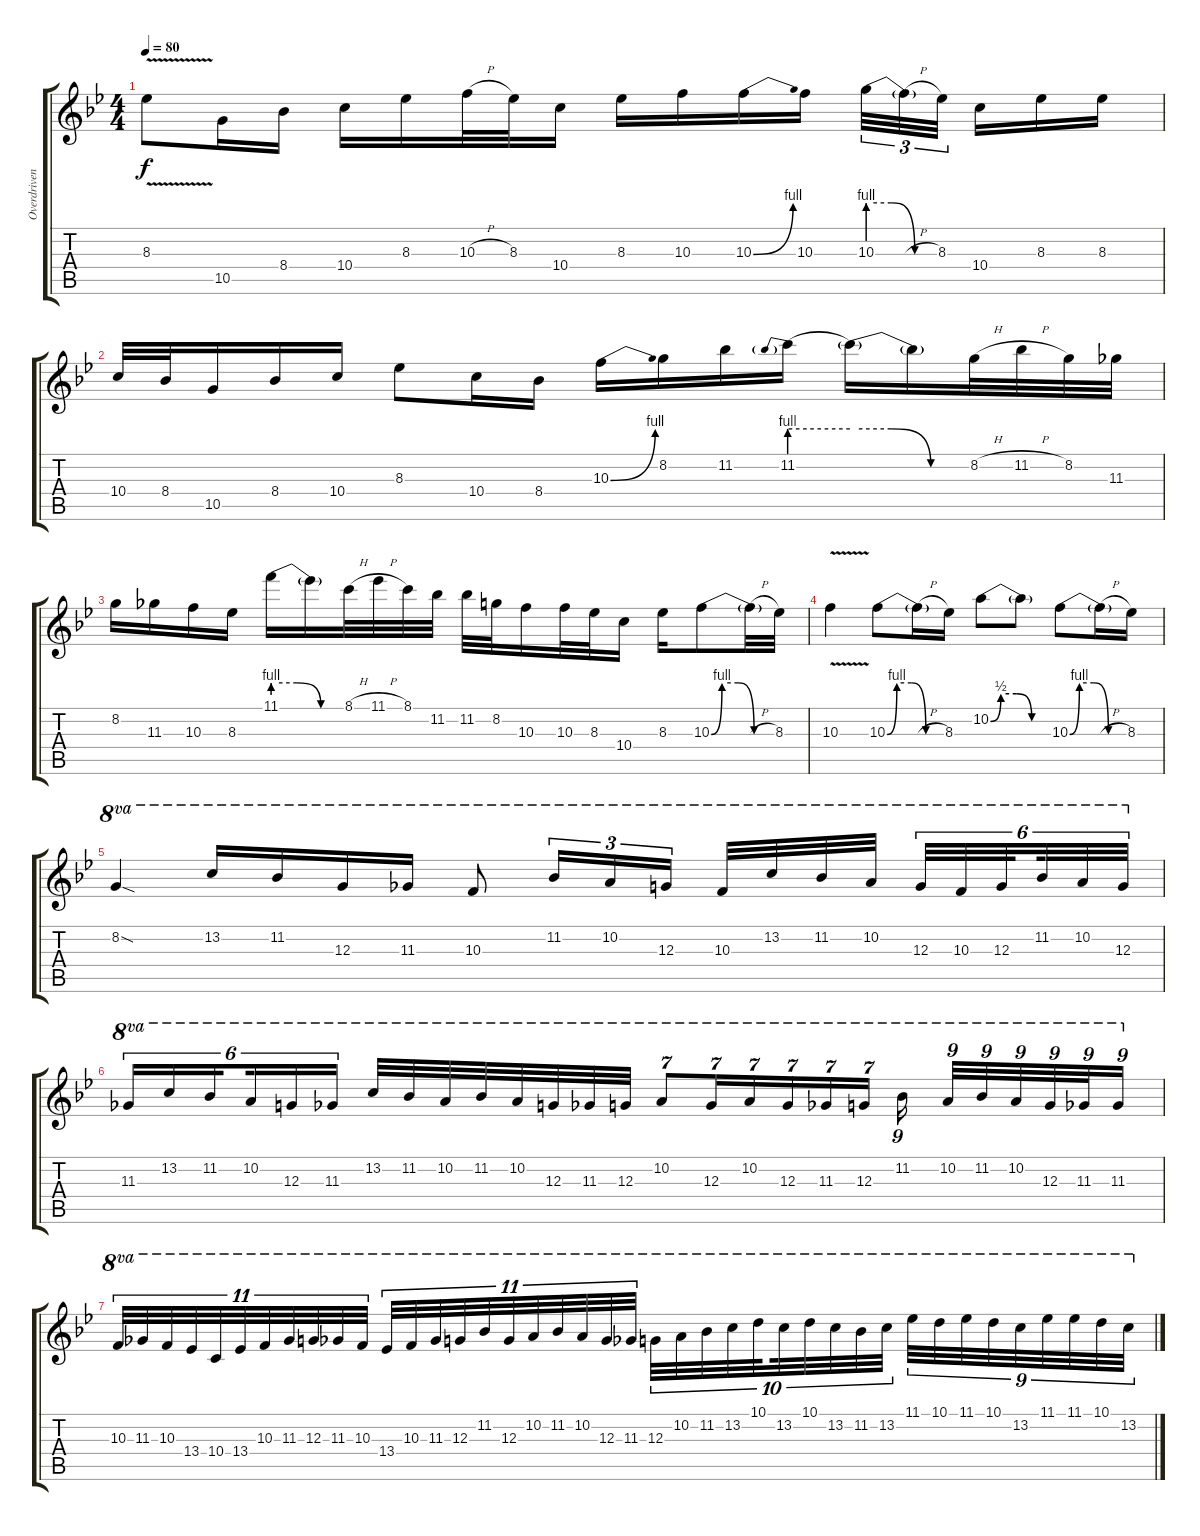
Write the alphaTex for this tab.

\track ("Overdriven" "Overdriven") {instrument overdrivenguitar}
\staff {score tabs}
\tuning (E4 B3 G3 D3 A2 E2) {hide}
\ts (4 4)
\tempo 80
\clef g2
\ks bb
8.3{v t}.8{dy f} 10.5.16 8.4.16 10.4.16 8.3.16 10.3{h}.32 8.3.32 10.4.16 8.3.16 10.3.16 10.3{be (bend 0 0 60 4)}.16 10.3.16 10.3{be (custom 0 4 20 4 40 0 60 0)}.32{tu (3 2)} 10.3{h t}.32{tu (3 2)} 8.3.32{tu (3 2) beam splitsecondary} 10.4.16 8.3.16 8.3.16 |
10.4.32 8.4.32 10.5.16 8.4.16 10.4.16 8.3.8 10.4.16 8.4.16 10.3{be (bend 0 0 60 4)}.16 8.2.16 11.2.16 11.2{be (prebend 0 4 60 4)}.16 11.2{be (custom 0 4 20 4 40 0 60 0) t}.16 11.2{t}.16 8.2{h}.32 11.2{h}.32 8.2.32 11.3.32 |
8.2.16 11.3.16 10.3.16 8.3.16 11.1{be (custom 0 4 20 4 40 0 60 0)}.16 11.1{t}.16 8.1{h}.32 11.1{h}.32 8.1.32 11.2.32 11.2.32 8.2.32 10.3.16 10.3.32 8.3.32 10.4.16 8.3.16 10.3{be (custom 0 0 10 4 25 4 40 0 60 0)}.8 10.3{h t}.32 8.3.32 |
10.3{v}.4 10.3{be (custom 0 0 10 4 25 4 40 0 60 0)}.8 10.3{h t}.16 8.3.16 10.2{be (custom 0 0 10 2 25 2 40 0 60 0)}.8 10.2{t}.8 10.3{be (custom 0 0 10 4 25 4 40 0 60 0)}.8 10.3{h t}.16 8.3.16 |
8.2{sod}.4{ot 8va} 13.2.16{ot 8va} 11.2.16{ot 8va} 12.3.16{ot 8va} 11.3.16{ot 8va} 10.3.8{ot 8va} 11.2.16{tu (3 2) ot 8va} 10.2.16{tu (3 2) ot 8va} 12.3.16{tu (3 2) ot 8va} 10.3.32{ot 8va} 13.2.32{ot 8va} 11.2.32{ot 8va} 10.2.32{ot 8va beam splitsecondary} 12.3.32{tu (6 4) ot 8va} 10.3.32{tu (6 4) ot 8va} 12.3.32{tu (6 4) ot 8va beam splitsecondary} 11.2.32{tu (6 4) ot 8va} 10.2.32{tu (6 4) ot 8va} 12.3.32{tu (6 4) ot 8va} |
11.3.16{tu (6 4) ot 8va} 13.2.16{tu (6 4) ot 8va} 11.2.16{tu (6 4) ot 8va beam splitsecondary} 10.2.16{tu (6 4) ot 8va} 12.3.16{tu (6 4) ot 8va} 11.3.16{tu (6 4) ot 8va} 13.2.32{ot 8va} 11.2.32{ot 8va} 10.2.32{ot 8va} 11.2.32{ot 8va} 10.2.32{ot 8va} 12.3.32{ot 8va} 11.3.32{ot 8va} 12.3.32{ot 8va} 10.2.8{tu (7 4) ot 8va} 12.3.16{tu (7 4) ot 8va} 10.2.16{tu (7 4) ot 8va} 12.3.16{tu (7 4) ot 8va} 11.3.16{tu (7 4) ot 8va} 12.3.16{tu (7 4) ot 8va} 11.2.16{tu (9 8) ot 8va} 10.2.32{tu (9 8) ot 8va} 11.2.32{tu (9 8) ot 8va} 10.2.32{tu (9 8) ot 8va} 12.3.32{tu (9 8) ot 8va} 11.3.32{tu (9 8) ot 8va} 11.3.16{tu (9 8) ot 8va} |
10.3.32{tu (11 8) ot 8va} 11.3.32{tu (11 8) ot 8va} 10.3.32{tu (11 8) ot 8va} 13.4.32{tu (11 8) ot 8va} 10.4.32{tu (11 8) ot 8va} 13.4.32{tu (11 8) ot 8va} 10.3.32{tu (11 8) ot 8va} 11.3.32{tu (11 8) ot 8va} 12.3.32{tu (11 8) ot 8va} 11.3.32{tu (11 8) ot 8va} 10.3.32{tu (11 8) ot 8va beam splitsecondary} 13.4.32{tu (11 8) ot 8va} 10.3.32{tu (11 8) ot 8va} 11.3.32{tu (11 8) ot 8va} 12.3.32{tu (11 8) ot 8va} 11.2.32{tu (11 8) ot 8va} 12.3.32{tu (11 8) ot 8va} 10.2.32{tu (11 8) ot 8va} 11.2.32{tu (11 8) ot 8va} 10.2.32{tu (11 8) ot 8va} 12.3.32{tu (11 8) ot 8va} 11.3.32{tu (11 8) ot 8va beam splitsecondary} 12.3.32{tu (10 8) ot 8va} 10.2.32{tu (10 8) ot 8va} 11.2.32{tu (10 8) ot 8va} 13.2.32{tu (10 8) ot 8va} 10.1.32{tu (10 8) ot 8va beam splitsecondary} 13.2.32{tu (10 8) ot 8va} 10.1.32{tu (10 8) ot 8va} 13.2.32{tu (10 8) ot 8va} 11.2.32{tu (10 8) ot 8va} 13.2.32{tu (10 8) ot 8va} 11.1.32{tu (9 8) ot 8va} 10.1.32{tu (9 8) ot 8va} 11.1.32{tu (9 8) ot 8va} 10.1.32{tu (9 8) ot 8va} 13.2.32{tu (9 8) ot 8va} 11.1.32{tu (9 8) ot 8va} 11.1.32{tu (9 8) ot 8va} 10.1.32{tu (9 8) ot 8va} 13.2.32{tu (9 8) ot 8va}
